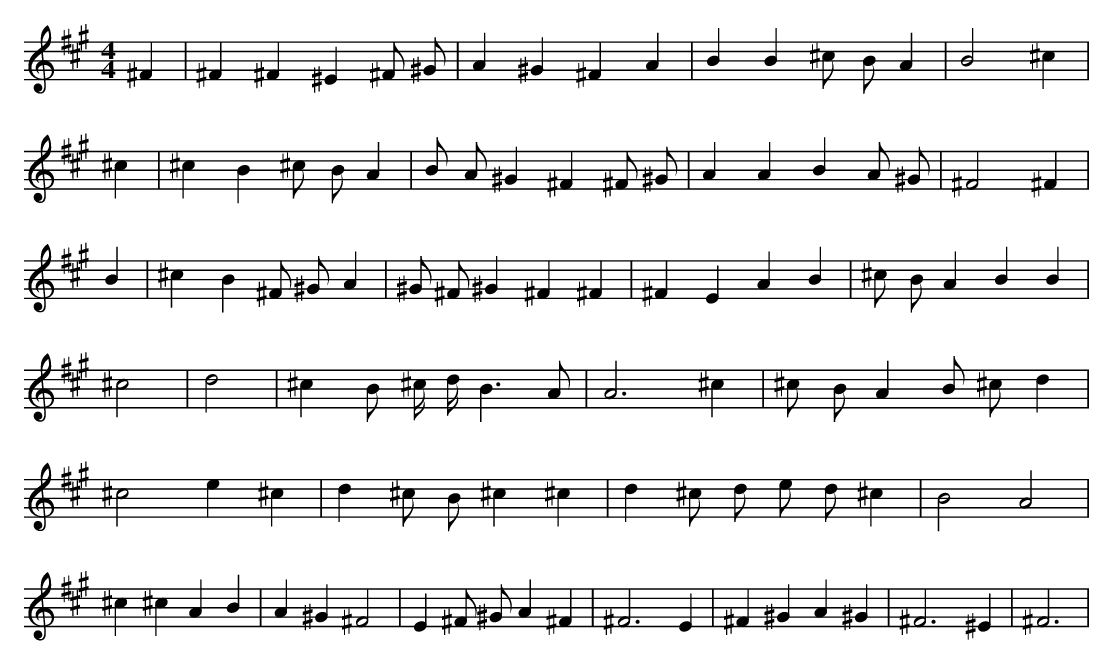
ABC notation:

X:1
M:4/4
L:1/8
K:A
^F2 | ^F2 ^F2 ^E2 ^F ^G | A2 ^G2 ^F2 A2 | B2 B2 ^c B A2 | B4 ^c2 | ^c2 | ^c2 B2 ^c B A2 | B A ^G2 ^F2 ^F ^G | A2 A2 B2 A ^G | ^F4 ^F2 | B2 | ^c2 B2 ^F ^G A2 | ^G ^F ^G2 ^F2 ^F2 | ^F2 E2 A2 B2 | ^c B A2 B2 B2 | ^c4 | d4 | ^c2 B ^c/2 d/2 B3 A | A6 ^c2 | ^c B A2 B ^c d2 | ^c4 e2 ^c2 | d2 ^c B ^c2 ^c2 | d2 ^c d e d ^c2 | B4 A4 | ^c2 ^c2 A2 B2 | A2 ^G2 ^F4 | E2 ^F ^G A2 ^F2 | ^F6 E2 | ^F2 ^G2 A2 ^G2 | ^F6 ^E2 | ^F6 |
